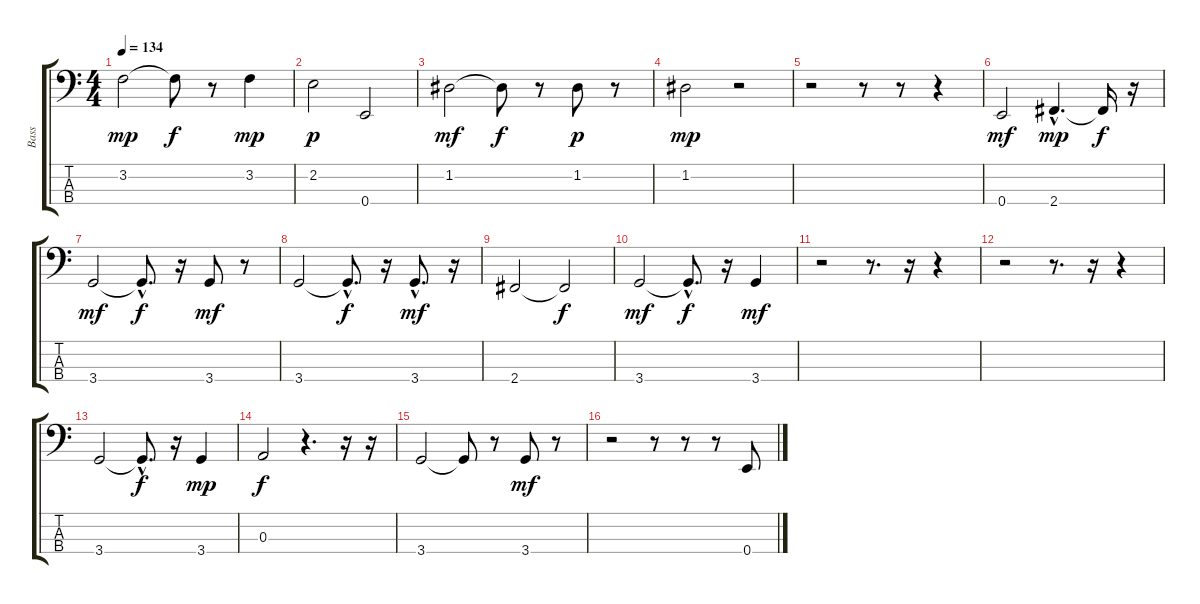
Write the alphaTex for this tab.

\track ("Bass" "Bass") {instrument acousticbass}
\staff {score tabs}
\tuning (G2 D2 A1 E1) {hide}
\ts (4 4)
\tempo 134
\clef f4
\ks c
3.2.2{dy mp} 3.2{t}.8{dy f} r.8 3.2.4{dy mp} |
2.2.2{dy p} 0.4.2 |
1.2.2{dy mf} 1.2{t}.8{dy f} r.8 1.2.8{dy p} r.8 |
1.2.2{dy mp} r.2 |
r.2 r.8 r.8 r.4 |
0.4.2{dy mf} 2.4{hac}.4{d dy mp} 2.4{t}.16{dy f} r.16 |
3.4.2{dy mf} 3.4{hac t}.8{d dy f} r.16 3.4.8{dy mf} r.8 |
3.4.2 3.4{hac t}.8{d dy f} r.16 3.4{hac}.8{d dy mf} r.16 |
2.4.2 2.4{t}.2{dy f} |
3.4.2{dy mf} 3.4{hac t}.8{d dy f} r.16 3.4.4{dy mf} |
r.2 r.8{d} r.16 r.4 |
r.2 r.8{d} r.16 r.4 |
3.4.2 3.4{hac t}.8{d dy f} r.16 3.4.4{dy mp} |
0.3.2{dy f} r.4{d} r.16 r.16 |
3.4.2 3.4{t}.8 r.8 3.4.8{dy mf} r.8 |
r.2 r.8 r.8 r.8 0.4.8
